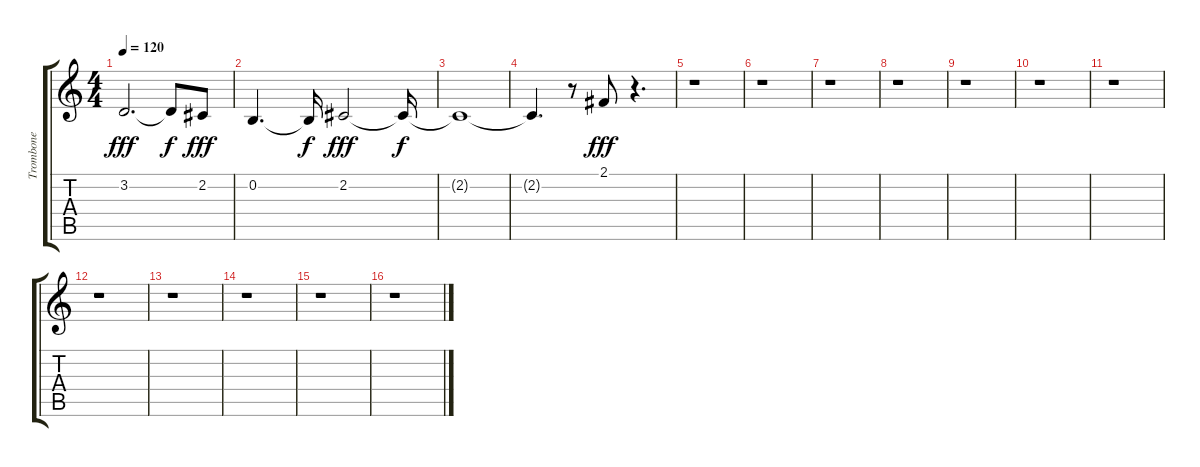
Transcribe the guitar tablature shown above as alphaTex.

\track ("Trombone" "Trombone") {instrument trombone}
\staff {score tabs}
\tuning (E4 B3 G3 D3 A2 E2) {hide}
\ts (4 4)
\tempo 120
\clef g2
\ks c
3.2.2{d dy fff} 3.2{t}.8{dy f} 2.2.8{dy fff} |
0.2.4{d} 0.2{t}.16{dy f} 2.2.2{dy fff} 2.2{t}.16{dy f} |
2.2{t}.1 |
2.2{t}.4{d} r.8 2.1.8{dy fff} r.4{d} |
r.1 |
r.1 |
r.1 |
r.1 |
r.1 |
r.1 |
r.1 |
r.1 |
r.1 |
r.1 |
r.1 |
r.1
